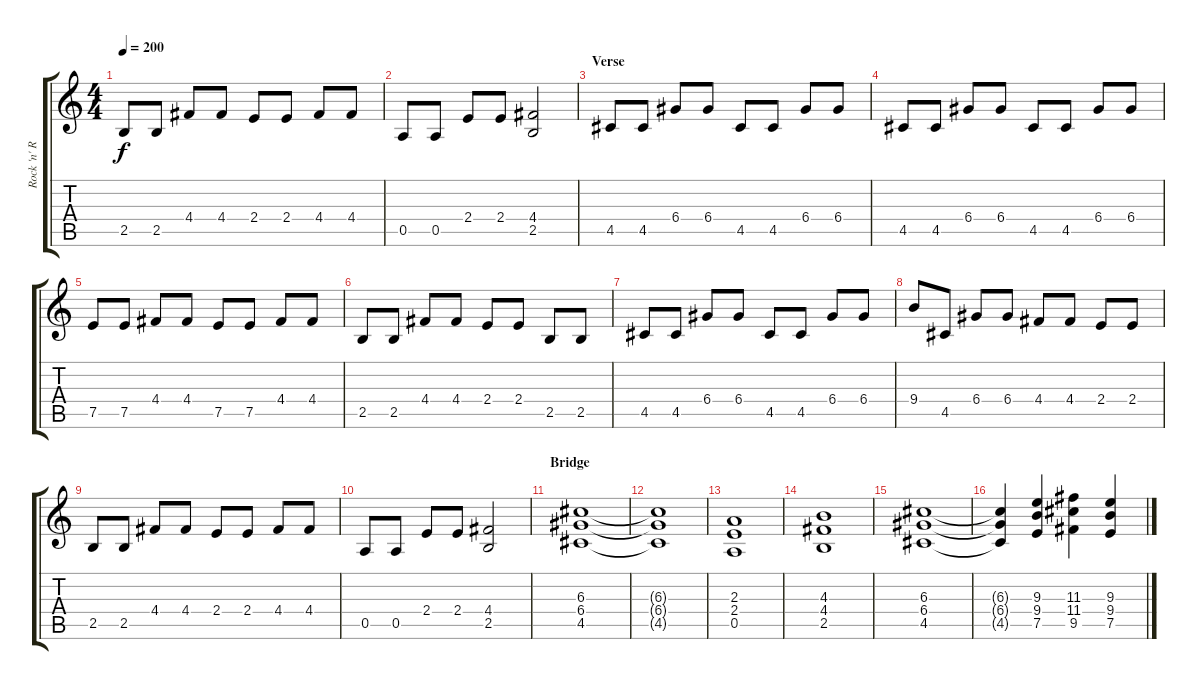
\track ("Rock 'n' Rolf" "Rock 'n' R") {instrument distortionguitar}
\staff {score tabs}
\tuning (E4 B3 G3 D3 A2 E2) {hide}
\ts (4 4)
\tempo 200
\clef g2
\ks c
2.5.8{dy f} 2.5.8 4.4.8 4.4.8 2.4.8 2.4.8 4.4.8 4.4.8 |
0.5.8 0.5.8 2.4.8 2.4.8 (4.4 2.5).2 |
\section ("" "Verse")
4.5.8 4.5.8 6.4.8 6.4.8 4.5.8 4.5.8 6.4.8 6.4.8 |
4.5.8 4.5.8 6.4.8 6.4.8 4.5.8 4.5.8 6.4.8 6.4.8 |
7.5.8 7.5.8 4.4.8 4.4.8 7.5.8 7.5.8 4.4.8 4.4.8 |
2.5.8 2.5.8 4.4.8 4.4.8 2.4.8 2.4.8 2.5.8 2.5.8 |
4.5.8 4.5.8 6.4.8 6.4.8 4.5.8 4.5.8 6.4.8 6.4.8 |
9.4.8 4.5.8 6.4.8 6.4.8 4.4.8 4.4.8 2.4.8 2.4.8 |
2.5.8 2.5.8 4.4.8 4.4.8 2.4.8 2.4.8 4.4.8 4.4.8 |
0.5.8 0.5.8 2.4.8 2.4.8 (4.4 2.5).2 |
\section ("" "Bridge")
(6.3 6.4 4.5).1 |
(6.3{t} 6.4{t} 4.5{t}).1 |
(2.3 2.4 0.5).1 |
(4.3 4.4 2.5).1 |
(6.3 6.4 4.5).1 |
(6.3{t} 6.4{t} 4.5{t}).4 (9.3 9.4 7.5).4 (11.3 11.4 9.5).4 (9.3 9.4 7.5).4
